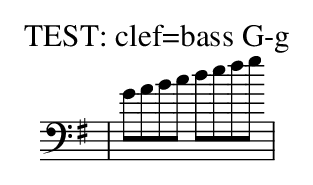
X:1
T: TEST: clef=bass G-g
K: G clef=bass
| GABc defg |
